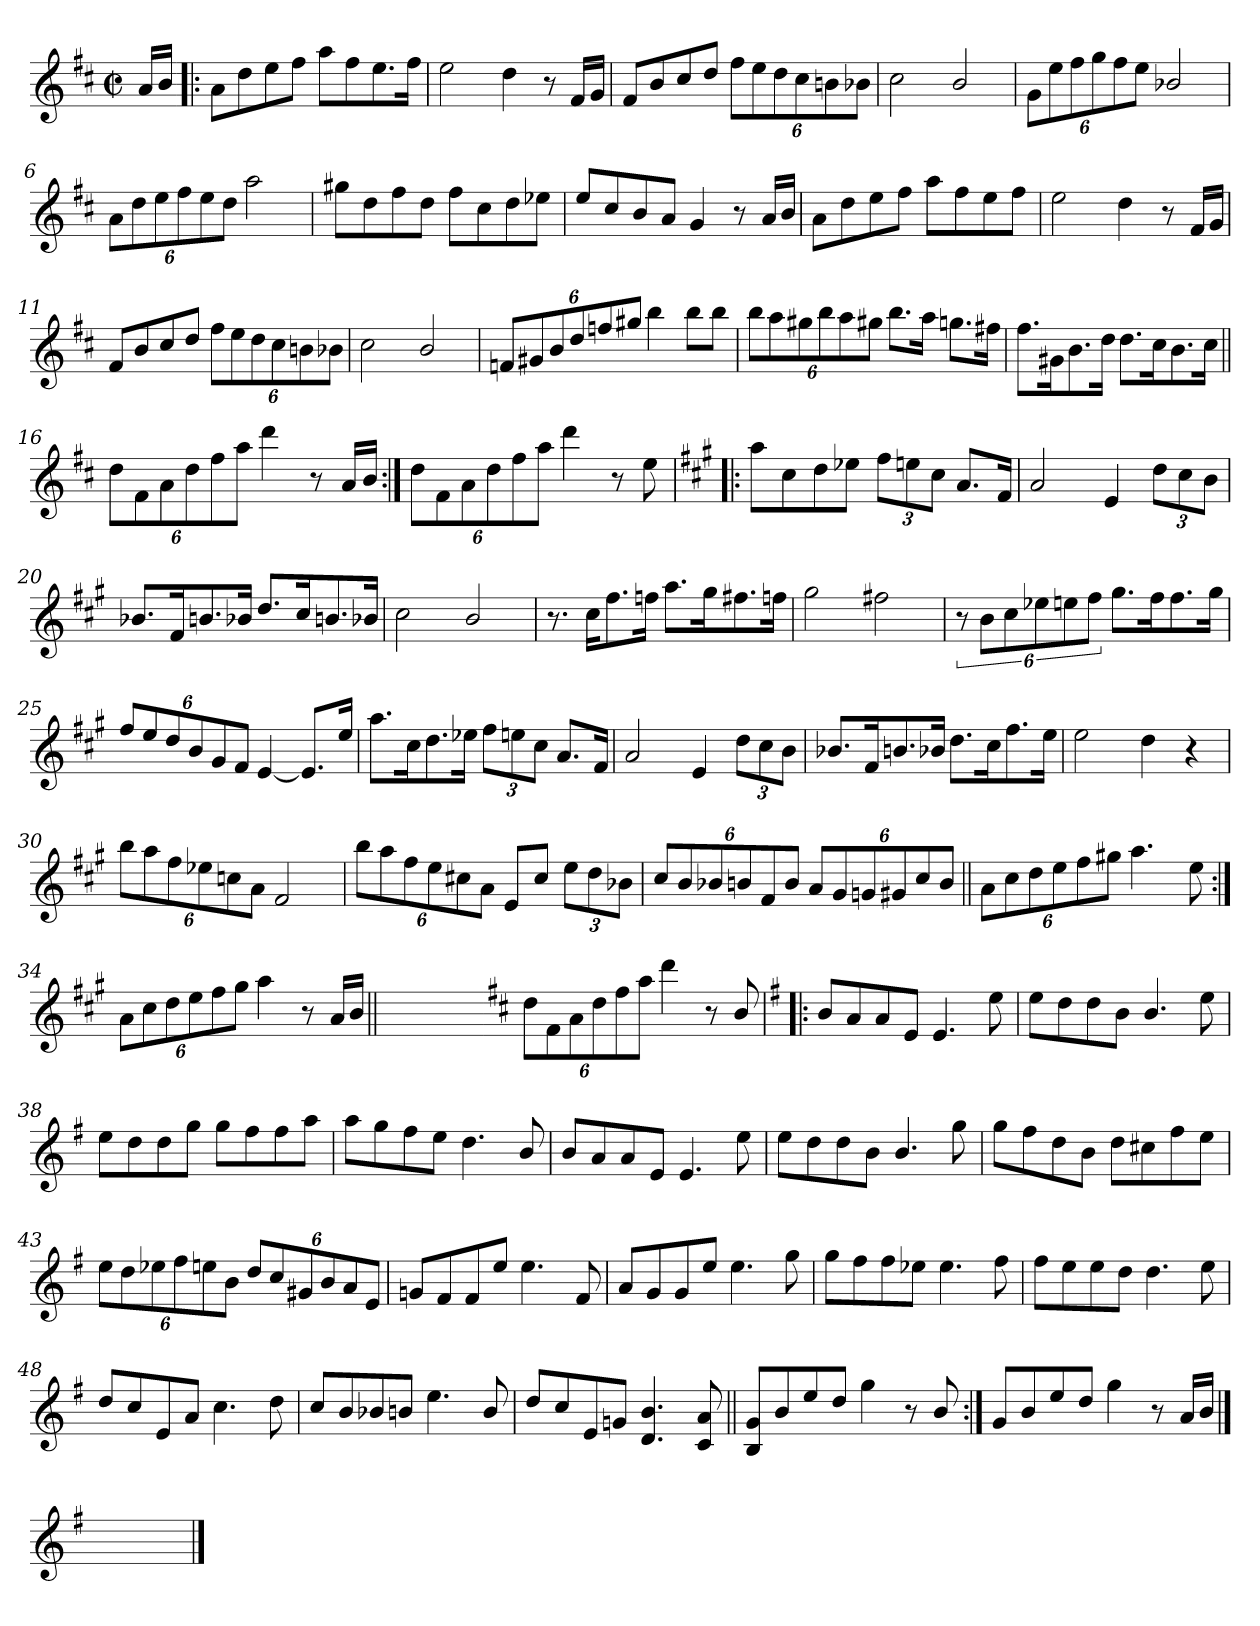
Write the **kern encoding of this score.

**kern
*part1
*staff1
*clefG2
*k[f#c#]
*D:
*M2/2
*met(c|)
=
16a/LL
16b/JJ
=1!|:
8a\L
8dd\
8ee\
8ff#\J
8aa\L
8ff#\
8.ee\
16ff#\Jk
=2
2ee\
4dd\
8r
16f#/LL
16g/JJ
=3
8f#/L
8b/
8cc#/
8dd/J
12ff#\L
12ee\
12dd\
12cc#\
12bn\
12b-X\J
!!LO:LB:g=z
=4
2cc#\
2b/
=5
12g\L
12ee\
12ff#\
12gg\
12ff#\
12ee\J
2b-X/
=6
12a\L
12dd\
12ee\
12ff#\
12ee\
12dd\J
2aa\
=7
8gg#X\L
8dd\
8ff#\
8dd\J
8ff#\L
8cc#\
8dd\
8ee-X\J
!!LO:LB:g=z
=8
8ee/L
8cc#/
8b/
8a/J
4g/
8r
16a/LL
16b/JJ
=9
8a\L
8dd\
8ee\
8ff#\J
8aa\L
8ff#\
8ee\
8ff#\J
=10
2ee\
4dd\
8r
16f#/LL
16g/JJ
=11
8f#/L
8b/
8cc#/
8dd/J
12ff#\L
12ee\
12dd\
12cc#\
12bn\
12b-X\J
!!LO:LB:g=z
=12
2cc#\
2b/
=13
12fn/L
12g#X/
12b/
12dd/
12ffn/
12gg#X/J
4bb\
8bb\L
8bb\J
=14
12bb\L
12aa\
12gg#X\
12bb\
12aa\
12gg#X\J
8.bb\L
16aa\Jk
8.ggn\L
16ff#X\Jk
=15
8.ff#\L
16g#X\k
8.b\
16dd\Jk
8.dd\L
16cc#\k
8.b\
16cc#\Jk
!!LO:LB:g=z
=16||
12dd\L
12f#\
12a\
12dd\
12ff#\
12aa\J
4ddd\
8r
16a/LL
16b/JJ
=17:|!
12dd\L
12f#\
12a\
12dd\
12ff#\
12aa\J
4ddd\
8r
8ee\
=18!|:
*k[f#c#g#]
*A:
8aa\L
8cc#\
8dd\
8ee-X\J
12ff#\L
12een\
12cc#\J
8.a/L
16f#/Jk
!!LO:LB:g=z
=19
2a/
4e/
12dd\L
12cc#\
12b\J
=20
8.b-X/L
16f#/k
8.bn/
16b-X/Jk
8.dd/L
16cc#/k
8.bn/
16b-X/Jk
=21
2cc#\
2b/
=22
8.r
16cc#\KL
8.ff#\
16ffn\Jk
8.aa\L
16gg#\k
8.ff#X\
16ffn\Jk
=23
2gg#\
2ff#X\
!!LO:LB:g=z
=24
12r
12b\L
12cc#\
12ee-X\
12een\
12ff#\J
8.gg#\L
16ff#\k
8.ff#\
16gg#\Jk
=25
12ff#/L
12ee/
12dd/
12b/
12g#/
12f#/J
[4e/
8.e/L]
16ee/Jk
=26
8.aa\L
16cc#\k
8.dd\
16ee-X\Jk
12ff#\L
12een\
12cc#\J
8.a/L
16f#/Jk
=27
2a/
4e/
12dd\L
12cc#\
12b\J
!!LO:LB:g=z
=28
8.b-X/L
16f#/k
8.bn/
16b-X/Jk
8.dd\L
16cc#\k
8.ff#\
16ee\Jk
=29
2ee\
4dd\
4r
=30
12bb\L
12aa\
12ff#\
12ee-X\
12ccn\
12a\J
2f#/
=31
12bb\L
12aa\
12ff#\
12ee\
12cc#X\
12a\J
8e/L
8cc#/J
12ee\L
12dd\
12b-X\J
!!LO:LB:g=z
=32
12cc#/L
12b/
12b-X/
12bn/
12f#/
12b/J
12a/L
12g#/
12gn/
12g#X/
12cc#/
12b/J
=33||
12a\L
12cc#\
12dd\
12ee\
12ff#\
12gg#X\J
4.aa\
8ee\
=34:|!
12a\L
12cc#\
12dd\
12ee\
12ff#\
12gg#\J
4aa\
8r
16a/LL
16b/JJ
=34X341||
1ryy
!!LO:PB:g=z
=35-
*k[f#c#]
*D:
12dd\L
12f#\
12a\
12dd\
12ff#\
12aa\J
4ddd\
8r
8b/
=36!|:
*k[f#]
*G:
8b/L
8a/
8a/
8e/J
4.e/
8ee\
=37
8ee\L
8dd\
8dd\
8b\J
4.b/
8ee\
=38
8ee\L
8dd\
8dd\
8gg\J
8gg\L
8ff#\
8ff#\
8aa\J
!!LO:LB:g=z
=39
8aa\L
8gg\
8ff#\
8ee\J
4.dd\
8b/
=40
8b/L
8a/
8a/
8e/J
4.e/
8ee\
=41
8ee\L
8dd\
8dd\
8b\J
4.b/
8gg\
=42
8gg\L
8ff#\
8dd\
8b\J
8dd\L
8cc#X\
8ff#\
8ee\J
!!LO:LB:g=z
=43
12ee\L
12dd\
12ee-X\
12ff#\
12een\
12b\J
12dd/L
12cc/
12g#X/
12b/
12a/
12e/J
=44
8gn/L
8f#/
8f#/
8ee/J
4.ee\
8f#/
=45
8a/L
8g/
8g/
8ee/J
4.ee\
8gg\
=46
8gg\L
8ff#\
8ff#\
8ee-X\J
4.ee-\
8ff#\
!!LO:LB:g=z
=47
8ff#\L
8ee\
8ee\
8dd\J
4.dd\
8ee\
=48
8dd/L
8cc/
8e/
8a/J
4.cc\
8dd\
=49
8cc/L
8b/
8b-X/
8bn/J
4.ee\
8b/
=50
8dd/L
8cc/
8e/
8gn/J
4.d/ 4.b/
8c/ 8a/
!!LO:LB:g=z
=51||
8B/ 8g/L
8b/
8ee/
8dd/J
4gg\
8r
8b/
=52:|!
8g/L
8b/
8ee/
8dd/J
4gg\
8r
16a/LL
16b/JJ
==53
1ryy
==
*-
